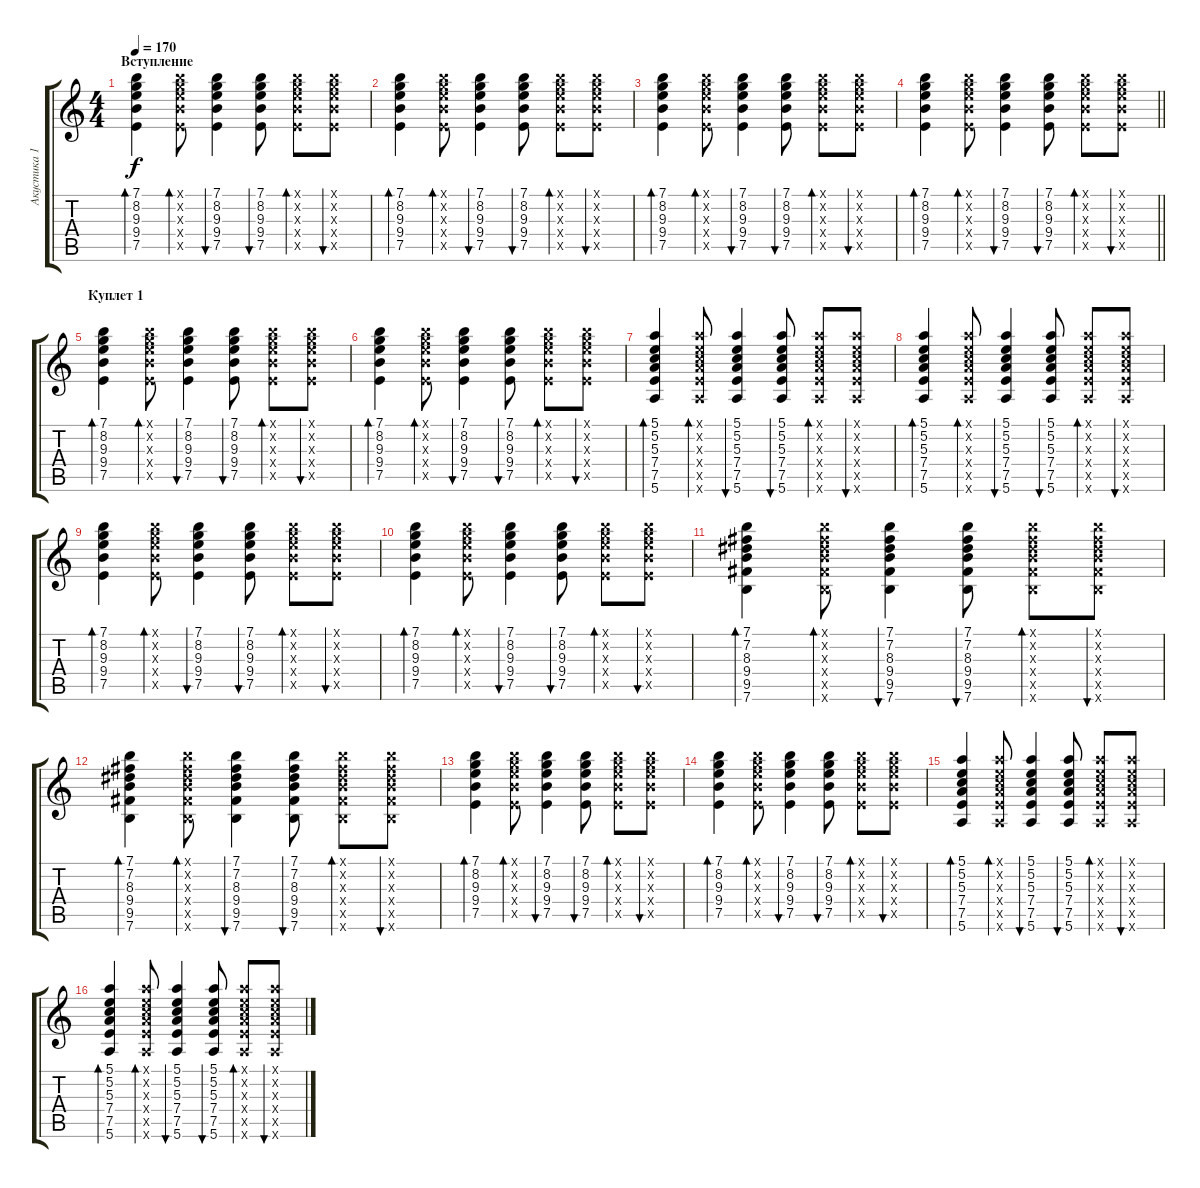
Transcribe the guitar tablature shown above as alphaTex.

\track ("Акустика 1" "Акустика 1") {instrument acousticguitarsteel}
\staff {score tabs}
\tuning (E4 B3 G3 D3 A2 E2) {hide}
\ts (4 4)
\section ("" "Вступление")
\tempo 170
\clef g2
\ks c
(7.1 8.2 9.3 9.4 7.5).4{bd 30 dy f instrument acousticguitarsteel} (7.1{x} 8.2{x} 9.3{x} 9.4{x} 7.5{x}).8{bd 30} (7.1 8.2 9.3 9.4 7.5).4{bu 30} (7.1 8.2 9.3 9.4 7.5).8{bu 30} (7.1{x} 8.2{x} 9.3{x} 9.4{x} 7.5{x}).8{bd 30} (7.1{x} 8.2{x} 9.3{x} 9.4{x} 7.5{x}).8{bu 30} |
(7.1 8.2 9.3 9.4 7.5).4{bd 30} (7.1{x} 8.2{x} 9.3{x} 9.4{x} 7.5{x}).8{bd 30} (7.1 8.2 9.3 9.4 7.5).4{bu 30} (7.1 8.2 9.3 9.4 7.5).8{bu 30} (7.1{x} 8.2{x} 9.3{x} 9.4{x} 7.5{x}).8{bd 30} (7.1{x} 8.2{x} 9.3{x} 9.4{x} 7.5{x}).8{bu 30} |
(7.1 8.2 9.3 9.4 7.5).4{bd 30} (7.1{x} 8.2{x} 9.3{x} 9.4{x} 7.5{x}).8{bd 30} (7.1 8.2 9.3 9.4 7.5).4{bu 30} (7.1 8.2 9.3 9.4 7.5).8{bu 30} (7.1{x} 8.2{x} 9.3{x} 9.4{x} 7.5{x}).8{bd 30} (7.1{x} 8.2{x} 9.3{x} 9.4{x} 7.5{x}).8{bu 30} |
\barLineRight lightlight
(7.1 8.2 9.3 9.4 7.5).4{bd 30} (7.1{x} 8.2{x} 9.3{x} 9.4{x} 7.5{x}).8{bd 30} (7.1 8.2 9.3 9.4 7.5).4{bu 30} (7.1 8.2 9.3 9.4 7.5).8{bu 30} (7.1{x} 8.2{x} 9.3{x} 9.4{x} 7.5{x}).8{bd 30} (7.1{x} 8.2{x} 9.3{x} 9.4{x} 7.5{x}).8{bu 30} |
\section ("" "Куплет 1")
(7.1 8.2 9.3 9.4 7.5).4{bd 30} (7.1{x} 8.2{x} 9.3{x} 9.4{x} 7.5{x}).8{bd 30} (7.1 8.2 9.3 9.4 7.5).4{bu 30} (7.1 8.2 9.3 9.4 7.5).8{bu 30} (7.1{x} 8.2{x} 9.3{x} 9.4{x} 7.5{x}).8{bd 30} (7.1{x} 8.2{x} 9.3{x} 9.4{x} 7.5{x}).8{bu 30} |
(7.1 8.2 9.3 9.4 7.5).4{bd 30} (7.1{x} 8.2{x} 9.3{x} 9.4{x} 7.5{x}).8{bd 30} (7.1 8.2 9.3 9.4 7.5).4{bu 30} (7.1 8.2 9.3 9.4 7.5).8{bu 30} (7.1{x} 8.2{x} 9.3{x} 9.4{x} 7.5{x}).8{bd 30} (7.1{x} 8.2{x} 9.3{x} 9.4{x} 7.5{x}).8{bu 30} |
(5.1 5.2 5.3 7.4 7.5 5.6).4{bd 30} (5.1{x} 5.2{x} 5.3{x} 7.4{x} 7.5{x} 5.6{x}).8{bd 30} (5.1 5.2 5.3 7.4 7.5 5.6).4{bu 30} (5.1 5.2 5.3 7.4 7.5 5.6).8{bu 30} (5.1{x} 5.2{x} 5.3{x} 7.4{x} 7.5{x} 5.6{x}).8{bd 30} (5.1{x} 5.2{x} 5.3{x} 7.4{x} 7.5{x} 5.6{x}).8{bu 30} |
(5.1 5.2 5.3 7.4 7.5 5.6).4{bd 30} (5.1{x} 5.2{x} 5.3{x} 7.4{x} 7.5{x} 5.6{x}).8{bd 30} (5.1 5.2 5.3 7.4 7.5 5.6).4{bu 30} (5.1 5.2 5.3 7.4 7.5 5.6).8{bu 30} (5.1{x} 5.2{x} 5.3{x} 7.4{x} 7.5{x} 5.6{x}).8{bd 30} (5.1{x} 5.2{x} 5.3{x} 7.4{x} 7.5{x} 5.6{x}).8{bu 30} |
(7.1 8.2 9.3 9.4 7.5).4{bd 30} (7.1{x} 8.2{x} 9.3{x} 9.4{x} 7.5{x}).8{bd 30} (7.1 8.2 9.3 9.4 7.5).4{bu 30} (7.1 8.2 9.3 9.4 7.5).8{bu 30} (7.1{x} 8.2{x} 9.3{x} 9.4{x} 7.5{x}).8{bd 30} (7.1{x} 8.2{x} 9.3{x} 9.4{x} 7.5{x}).8{bu 30} |
(7.1 8.2 9.3 9.4 7.5).4{bd 30} (7.1{x} 8.2{x} 9.3{x} 9.4{x} 7.5{x}).8{bd 30} (7.1 8.2 9.3 9.4 7.5).4{bu 30} (7.1 8.2 9.3 9.4 7.5).8{bu 30} (7.1{x} 8.2{x} 9.3{x} 9.4{x} 7.5{x}).8{bd 30} (7.1{x} 8.2{x} 9.3{x} 9.4{x} 7.5{x}).8{bu 30} |
(7.1 7.2 8.3 9.4 9.5 7.6).4{bd 30} (7.1{x} 7.2{x} 8.3{x} 9.4{x} 9.5{x} 7.6{x}).8{bd 30} (7.1 7.2 8.3 9.4 9.5 7.6).4{bu 30} (7.1 7.2 8.3 9.4 9.5 7.6).8{bu 30} (7.1{x} 7.2{x} 8.3{x} 9.4{x} 9.5{x} 7.6{x}).8{bd 30} (7.1{x} 7.2{x} 8.3{x} 9.4{x} 9.5{x} 7.6{x}).8{bu 30} |
(7.1 7.2 8.3 9.4 9.5 7.6).4{bd 30} (7.1{x} 7.2{x} 8.3{x} 9.4{x} 9.5{x} 7.6{x}).8{bd 30} (7.1 7.2 8.3 9.4 9.5 7.6).4{bu 30} (7.1 7.2 8.3 9.4 9.5 7.6).8{bu 30} (7.1{x} 7.2{x} 8.3{x} 9.4{x} 9.5{x} 7.6{x}).8{bd 30} (7.1{x} 7.2{x} 8.3{x} 9.4{x} 9.5{x} 7.6{x}).8{bu 30} |
(7.1 8.2 9.3 9.4 7.5).4{bd 30} (7.1{x} 8.2{x} 9.3{x} 9.4{x} 7.5{x}).8{bd 30} (7.1 8.2 9.3 9.4 7.5).4{bu 30} (7.1 8.2 9.3 9.4 7.5).8{bu 30} (7.1{x} 8.2{x} 9.3{x} 9.4{x} 7.5{x}).8{bd 30} (7.1{x} 8.2{x} 9.3{x} 9.4{x} 7.5{x}).8{bu 30} |
(7.1 8.2 9.3 9.4 7.5).4{bd 30} (7.1{x} 8.2{x} 9.3{x} 9.4{x} 7.5{x}).8{bd 30} (7.1 8.2 9.3 9.4 7.5).4{bu 30} (7.1 8.2 9.3 9.4 7.5).8{bu 30} (7.1{x} 8.2{x} 9.3{x} 9.4{x} 7.5{x}).8{bd 30} (7.1{x} 8.2{x} 9.3{x} 9.4{x} 7.5{x}).8{bu 30} |
(5.1 5.2 5.3 7.4 7.5 5.6).4{bd 30} (5.1{x} 5.2{x} 5.3{x} 7.4{x} 7.5{x} 5.6{x}).8{bd 30} (5.1 5.2 5.3 7.4 7.5 5.6).4{bu 30} (5.1 5.2 5.3 7.4 7.5 5.6).8{bu 30} (5.1{x} 5.2{x} 5.3{x} 7.4{x} 7.5{x} 5.6{x}).8{bd 30} (5.1{x} 5.2{x} 5.3{x} 7.4{x} 7.5{x} 5.6{x}).8{bu 30} |
(5.1 5.2 5.3 7.4 7.5 5.6).4{bd 30} (5.1{x} 5.2{x} 5.3{x} 7.4{x} 7.5{x} 5.6{x}).8{bd 30} (5.1 5.2 5.3 7.4 7.5 5.6).4{bu 30} (5.1 5.2 5.3 7.4 7.5 5.6).8{bu 30} (5.1{x} 5.2{x} 5.3{x} 7.4{x} 7.5{x} 5.6{x}).8{bd 30} (5.1{x} 5.2{x} 5.3{x} 7.4{x} 7.5{x} 5.6{x}).8{bu 30}
